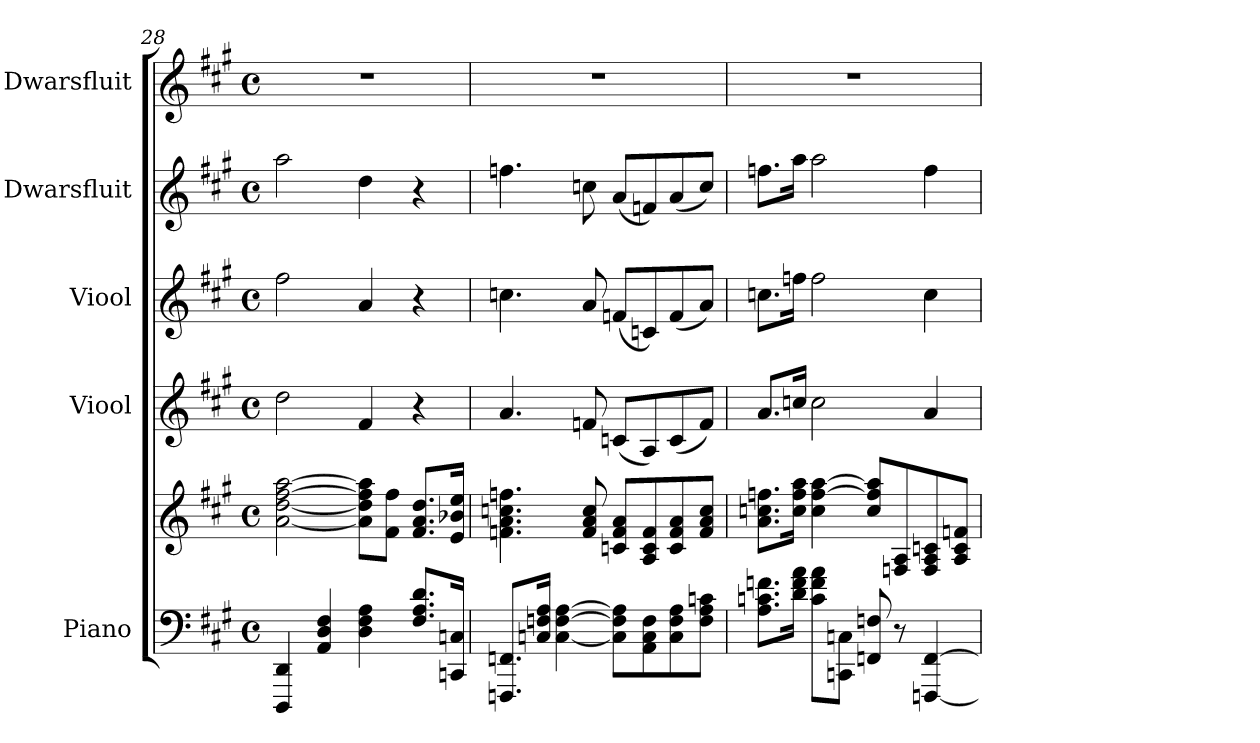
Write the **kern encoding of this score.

**kern	**kern	**kern	**kern	**kern	**kern
*part5	*part5	*part4	*part3	*part2	*part1
*staff6	*staff5	*staff4	*staff3	*staff2	*staff1
*I"Piano	*	*I"Viool	*I"Viool	*I"Dwarsfluit	*I"Dwarsfluit
*I'Pno.	*	*	*	*I'Fl.	*I'Fl.
!!LO:PB:g=z
*clefF4	*clefG2	*clefG2	*clefG2	*clefG2	*clefG2
*k[f#c#g#]	*k[f#c#g#]	*k[f#c#g#]	*k[f#c#g#]	*k[f#c#g#]	*k[f#c#g#]
*M4/4	*M4/4	*M4/4	*M4/4	*M4/4	*M4/4
*met(c)	*met(c)	*met(c)	*met(c)	*met(c)	*met(c)
=28	=28	=28	=28	=28	=28
4DDD/ 4DD/	[2a\ [2dd\ [2ff#\ [2aa\	2dd\	2ff#\	2aa\	1r
4AA/ 4D/ 4F#/	.	.	.	.	.
4D\ 4F#\ 4A\	8a\] 8dd\] 8ff#\] 8aa\]L	4f#/	4a/	4dd\	.
.	8f#\ 8ff#\J	.	.	.	.
8.F#/ 8.A/ 8.d/L	8.f#/ 8.a/ 8.dd/L	4r	4r	4r	.
16CCn/ 16Cn/Jk	16e/ 16b-X/ 16ee/Jk	.	.	.	.
=29	=29	=29	=29	=29	=29
8.FFFn/ 8.FFn/L	4.fn\ 4.a\ 4.ccn\ 4.ffn\	4.a/	4.ccn\	4.ffn\	1r
16Cn/ 16Fn/ 16A/Jk	.	.	.	.	.
[4C\ [4F\ [4A\	.	.	.	.	.
.	8f/ 8a/ 8cc/	8fn/	8a/	8ccn\	.
8C\] 8F\] 8A\]L	8cn/ 8f/ 8a/L	(8cn/L	(8fn/L	(8a/L	.
8AA\ 8C\ 8F\	8A/ 8c/ 8f/	8A/)	8cn/)	8fn/)	.
8C\ 8F\ 8A\	8c/ 8f/ 8a/	(8c/	(8f/	(8a/	.
8F\ 8A\ 8cn\J	8f/ 8a/ 8cc/J	8f/J)	8a/J)	8cc/J)	.
=30	=30	=30	=30	=30	=30
8.A\ 8.cn\ 8.fn\L	8.a\ 8.ccn\ 8.ffn\L	8.a/L	8.ccn\L	8.ffn\L	1r
16d\ 16f\ 16a\Jk	16cc\ 16ff\ 16aa\Jk	16ccn/Jk	16ffn\Jk	16aa\Jk	.
8c\ 8f\ 8a\L	4cc\ [4ff\ [4aa\	2cc\	2ff\	2aa\	.
8CCn\ 8Cn\J	.	.	.	.	.
8FFn/ 8Fn/	8cc/ 8ff/] 8aa/]L	.	.	.	.
8r	8Fn/ 8A/	.	.	.	.
[4FFFn/ [4FF/	8F/ 8A/ 8cn/	4a/	4cc\	4ff\	.
.	8A/ 8c/ 8fn/J	.	.	.	.
=	=	=	=	=	=
*-	*-	*-	*-	*-	*-
